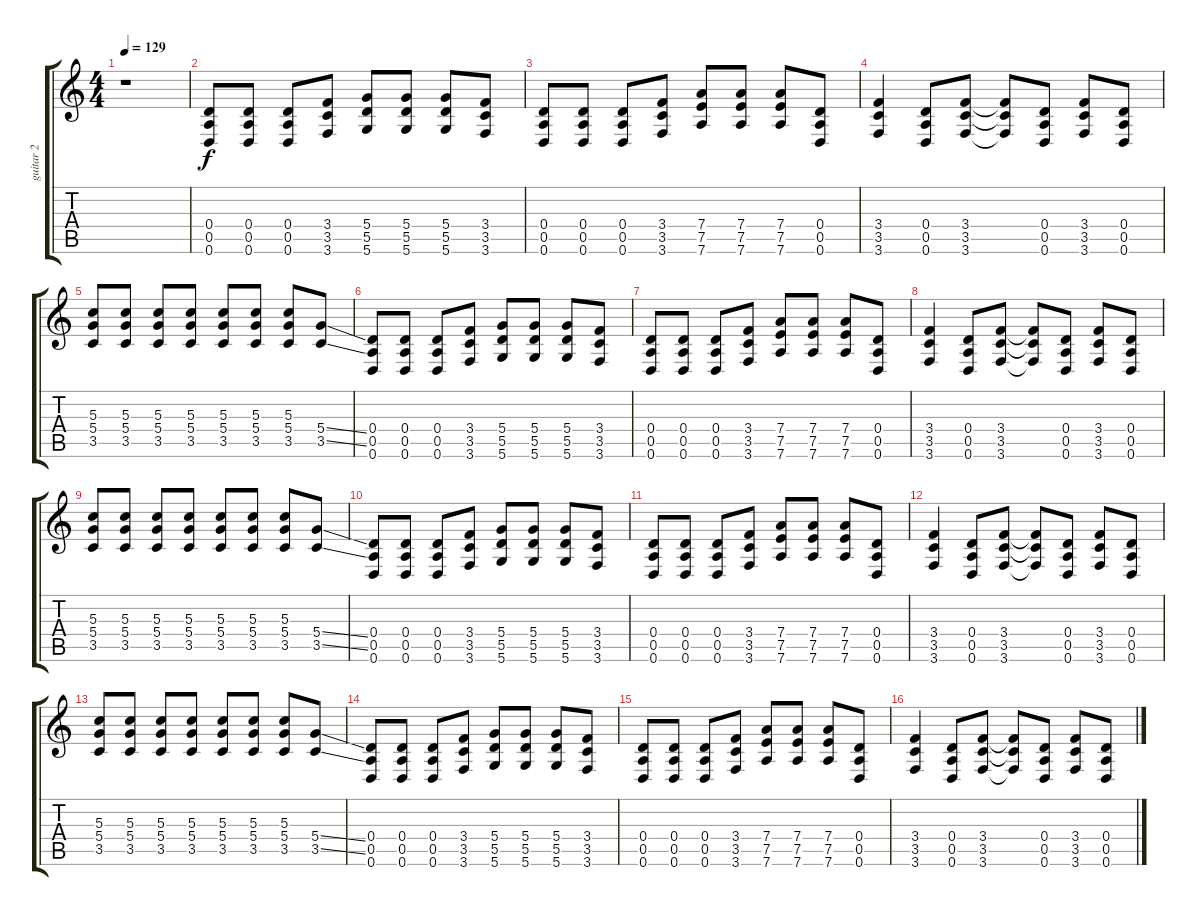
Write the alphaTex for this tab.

\track ("guitar 2" "guitar 2") {instrument overdrivenguitar}
\staff {score tabs}
\tuning (E4 B3 G3 D3 A2 D2) {hide}
\ts (4 4)
\tempo 129
\clef g2
\ks c
r.1{dy f} |
(0.4 0.5 0.6).8 (0.4 0.5 0.6).8 (0.4 0.5 0.6).8 (3.4 3.5 3.6).8 (5.4 5.5 5.6).8 (5.4 5.5 5.6).8 (5.4 5.5 5.6).8 (3.4 3.5 3.6).8 |
(0.4 0.5 0.6).8 (0.4 0.5 0.6).8 (0.4 0.5 0.6).8 (3.4 3.5 3.6).8 (7.4 7.5 7.6).8 (7.4 7.5 7.6).8 (7.4 7.5 7.6).8 (0.4 0.5 0.6).8 |
(3.4 3.5 3.6).4 (0.4 0.5 0.6).8 (3.4 3.5 3.6).8 (3.4{t} 3.5{t} 3.6{t}).8 (0.4 0.5 0.6).8 (3.4 3.5 3.6).8 (0.4 0.5 0.6).8 |
(5.3 5.4 3.5).8 (5.3 5.4 3.5).8 (5.3 5.4 3.5).8 (5.3 5.4 3.5).8 (5.3 5.4 3.5).8 (5.3 5.4 3.5).8 (5.3 5.4 3.5).8 (5.4{ss} 3.5{ss}).8 |
(0.4 0.5 0.6).8 (0.4 0.5 0.6).8 (0.4 0.5 0.6).8 (3.4 3.5 3.6).8 (5.4 5.5 5.6).8 (5.4 5.5 5.6).8 (5.4 5.5 5.6).8 (3.4 3.5 3.6).8 |
(0.4 0.5 0.6).8 (0.4 0.5 0.6).8 (0.4 0.5 0.6).8 (3.4 3.5 3.6).8 (7.4 7.5 7.6).8 (7.4 7.5 7.6).8 (7.4 7.5 7.6).8 (0.4 0.5 0.6).8 |
(3.4 3.5 3.6).4 (0.4 0.5 0.6).8 (3.4 3.5 3.6).8 (3.4{t} 3.5{t} 3.6{t}).8 (0.4 0.5 0.6).8 (3.4 3.5 3.6).8 (0.4 0.5 0.6).8 |
(5.3 5.4 3.5).8 (5.3 5.4 3.5).8 (5.3 5.4 3.5).8 (5.3 5.4 3.5).8 (5.3 5.4 3.5).8 (5.3 5.4 3.5).8 (5.3 5.4 3.5).8 (5.4{ss} 3.5{ss}).8 |
(0.4 0.5 0.6).8 (0.4 0.5 0.6).8 (0.4 0.5 0.6).8 (3.4 3.5 3.6).8 (5.4 5.5 5.6).8 (5.4 5.5 5.6).8 (5.4 5.5 5.6).8 (3.4 3.5 3.6).8 |
(0.4 0.5 0.6).8 (0.4 0.5 0.6).8 (0.4 0.5 0.6).8 (3.4 3.5 3.6).8 (7.4 7.5 7.6).8 (7.4 7.5 7.6).8 (7.4 7.5 7.6).8 (0.4 0.5 0.6).8 |
(3.4 3.5 3.6).4 (0.4 0.5 0.6).8 (3.4 3.5 3.6).8 (3.4{t} 3.5{t} 3.6{t}).8 (0.4 0.5 0.6).8 (3.4 3.5 3.6).8 (0.4 0.5 0.6).8 |
(5.3 5.4 3.5).8 (5.3 5.4 3.5).8 (5.3 5.4 3.5).8 (5.3 5.4 3.5).8 (5.3 5.4 3.5).8 (5.3 5.4 3.5).8 (5.3 5.4 3.5).8 (5.4{ss} 3.5{ss}).8 |
(0.4 0.5 0.6).8 (0.4 0.5 0.6).8 (0.4 0.5 0.6).8 (3.4 3.5 3.6).8 (5.4 5.5 5.6).8 (5.4 5.5 5.6).8 (5.4 5.5 5.6).8 (3.4 3.5 3.6).8 |
(0.4 0.5 0.6).8 (0.4 0.5 0.6).8 (0.4 0.5 0.6).8 (3.4 3.5 3.6).8 (7.4 7.5 7.6).8 (7.4 7.5 7.6).8 (7.4 7.5 7.6).8 (0.4 0.5 0.6).8 |
(3.4 3.5 3.6).4 (0.4 0.5 0.6).8 (3.4 3.5 3.6).8 (3.4{t} 3.5{t} 3.6{t}).8 (0.4 0.5 0.6).8 (3.4 3.5 3.6).8 (0.4 0.5 0.6).8
